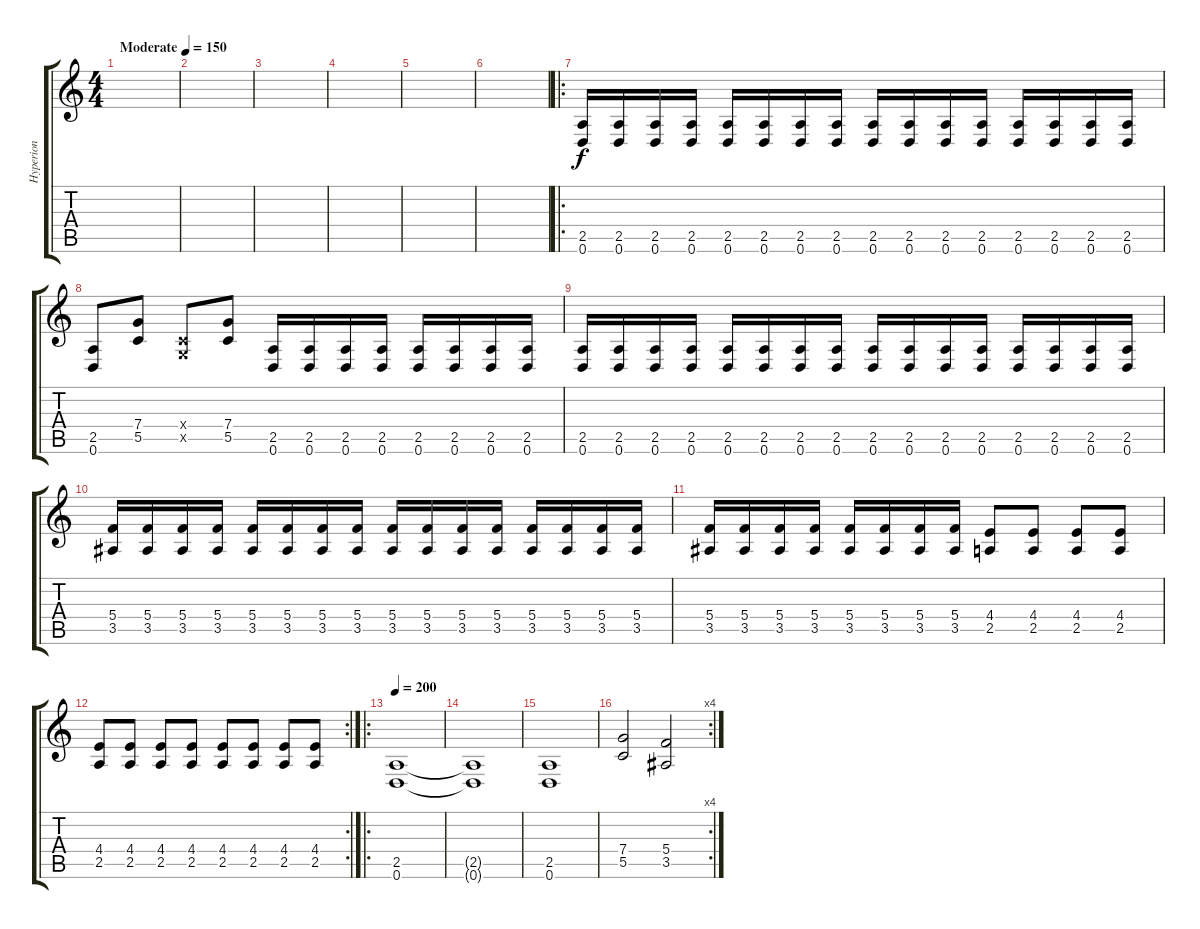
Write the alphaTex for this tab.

\track ("Hyperion" "Hyperion") {instrument distortionguitar}
\staff {score tabs}
\tuning (D4 A3 F3 C3 G2 D2) {hide}
\ts (4 4)
\tempo (150 "Moderate")
\clef g2
\ks c
|
|
|
|
|
|
\ro
(2.5 0.6).16 (2.5 0.6).16 (2.5 0.6).16 (2.5 0.6).16 (2.5 0.6).16 (2.5 0.6).16 (2.5 0.6).16 (2.5 0.6).16 (2.5 0.6).16 (2.5 0.6).16 (2.5 0.6).16 (2.5 0.6).16 (2.5 0.6).16 (2.5 0.6).16 (2.5 0.6).16 (2.5 0.6).16 |
(2.5 0.6).8 (7.4 5.5).8 (0.4{x} 0.5{x}).8 (7.4 5.5).8 (2.5 0.6).16 (2.5 0.6).16 (2.5 0.6).16 (2.5 0.6).16 (2.5 0.6).16 (2.5 0.6).16 (2.5 0.6).16 (2.5 0.6).16 |
(2.5 0.6).16 (2.5 0.6).16 (2.5 0.6).16 (2.5 0.6).16 (2.5 0.6).16 (2.5 0.6).16 (2.5 0.6).16 (2.5 0.6).16 (2.5 0.6).16 (2.5 0.6).16 (2.5 0.6).16 (2.5 0.6).16 (2.5 0.6).16 (2.5 0.6).16 (2.5 0.6).16 (2.5 0.6).16 |
(5.4 3.5).16 (5.4 3.5).16 (5.4 3.5).16 (5.4 3.5).16 (5.4 3.5).16 (5.4 3.5).16 (5.4 3.5).16 (5.4 3.5).16 (5.4 3.5).16 (5.4 3.5).16 (5.4 3.5).16 (5.4 3.5).16 (5.4 3.5).16 (5.4 3.5).16 (5.4 3.5).16 (5.4 3.5).16 |
(5.4 3.5).16 (5.4 3.5).16 (5.4 3.5).16 (5.4 3.5).16 (5.4 3.5).16 (5.4 3.5).16 (5.4 3.5).16 (5.4 3.5).16 (4.4 2.5).8 (4.4 2.5).8 (4.4 2.5).8 (4.4 2.5).8 |
\rc 2
(4.4 2.5).8 (4.4 2.5).8 (4.4 2.5).8 (4.4 2.5).8 (4.4 2.5).8 (4.4 2.5).8 (4.4 2.5).8 (4.4 2.5).8 |
\ro
\tempo 200
(2.5 0.6).1 |
(2.5{t} 0.6{t}).1 |
(2.5 0.6).1 |
\rc 4
(7.4 5.5).2 (5.4 3.5).2
